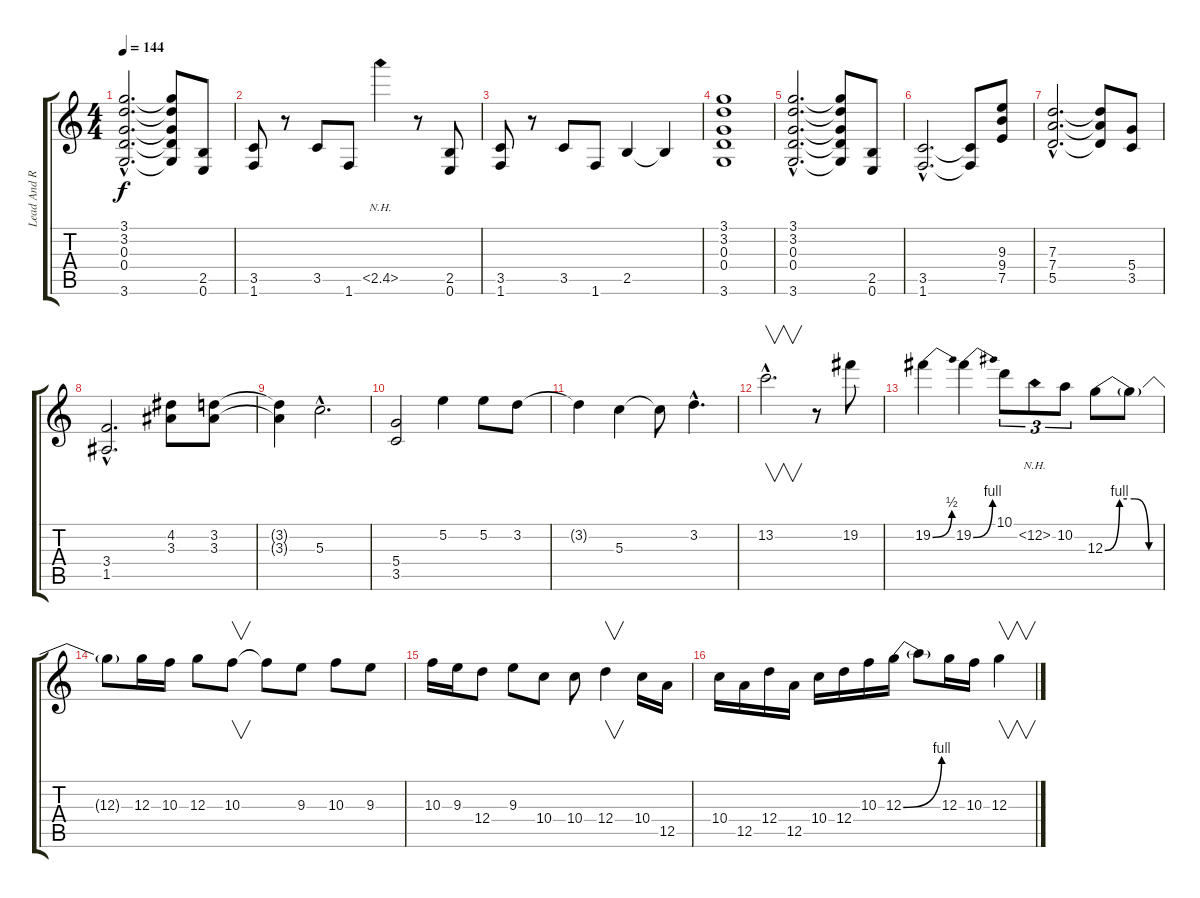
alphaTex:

\track ("Lead And Rhythm Guitar" "Lead And R") {instrument overdrivenguitar}
\staff {score tabs}
\tuning (E4 B3 G3 D3 A2 E2) {hide}
\ts (4 4)
\tempo 144
\clef g2
\ks c
(3.1{hac} 3.2{hac} 0.3{hac} 0.4{hac} 3.6{hac}).2{d dy f} (3.1{t} 3.2{t} 0.3{t} 0.4{t} 3.6{t}).8 (2.5 0.6).8 |
(3.5 1.6).8 r.8 3.5.8 1.6.8 2.5{nh}.4 r.8 (2.5 0.6).8 |
(3.5 1.6).8 r.8 3.5.8 1.6.8 2.5.4 2.5{t}.4 |
(3.1 3.2 0.3 0.4 3.6).1 |
(3.1{hac} 3.2{hac} 0.3{hac} 0.4{hac} 3.6{hac}).2{d} (3.1{t} 3.2{t} 0.3{t} 0.4{t} 3.6{t}).8 (2.5 0.6).8 |
(3.5{hac} 1.6{hac}).2{d} (3.5{t} 1.6{t}).8 (9.3 9.4 7.5).8 |
(7.3{hac} 7.4{hac} 5.5{hac}).2{d} (7.3{t} 7.4{t} 5.5{t}).8 (5.4 3.5).8 |
(3.4{hac} 1.5{hac}).2{d} (4.2 3.3).8 (3.2 3.3).8 |
(3.2{t} 3.3{t}).4 5.3{hac}.2{d} |
(5.4 3.5).2 5.2.4 5.2.8 3.2.8 |
3.2{t}.4 5.3.4 5.3{t}.8 3.2{hac}.4{d} |
13.2{hac}.2{v d} r.8 19.2.8 |
19.2{be (bend 0 0 60 2)}.4 19.2{be (bend 0 0 60 4)}.4 10.1.8{tu (3 2)} 13.2{nh}.8{tu (3 2)} 10.2.8{tu (3 2)} 12.3{be (custom 0 0 15 4 30 4 45 0 60 0)}.8 12.3{t}.8 |
12.3{t}.8 12.3.16 10.3.16 12.3.8 10.3.8{v} 10.3{t}.8 9.3.8 10.3.8 9.3.8 |
10.3.16 9.3.16 12.4.8 9.3.8 10.4.8 10.4.8 12.4.4{v} 10.4.16 12.5.16 |
10.4.16 12.5.16 12.4.16 12.5.16 10.4.16 12.4.16 10.3.16 12.3{be (bend 0 0 60 4)}.16 12.3{t}.8 12.3.16 10.3.16 12.3.4{v}
